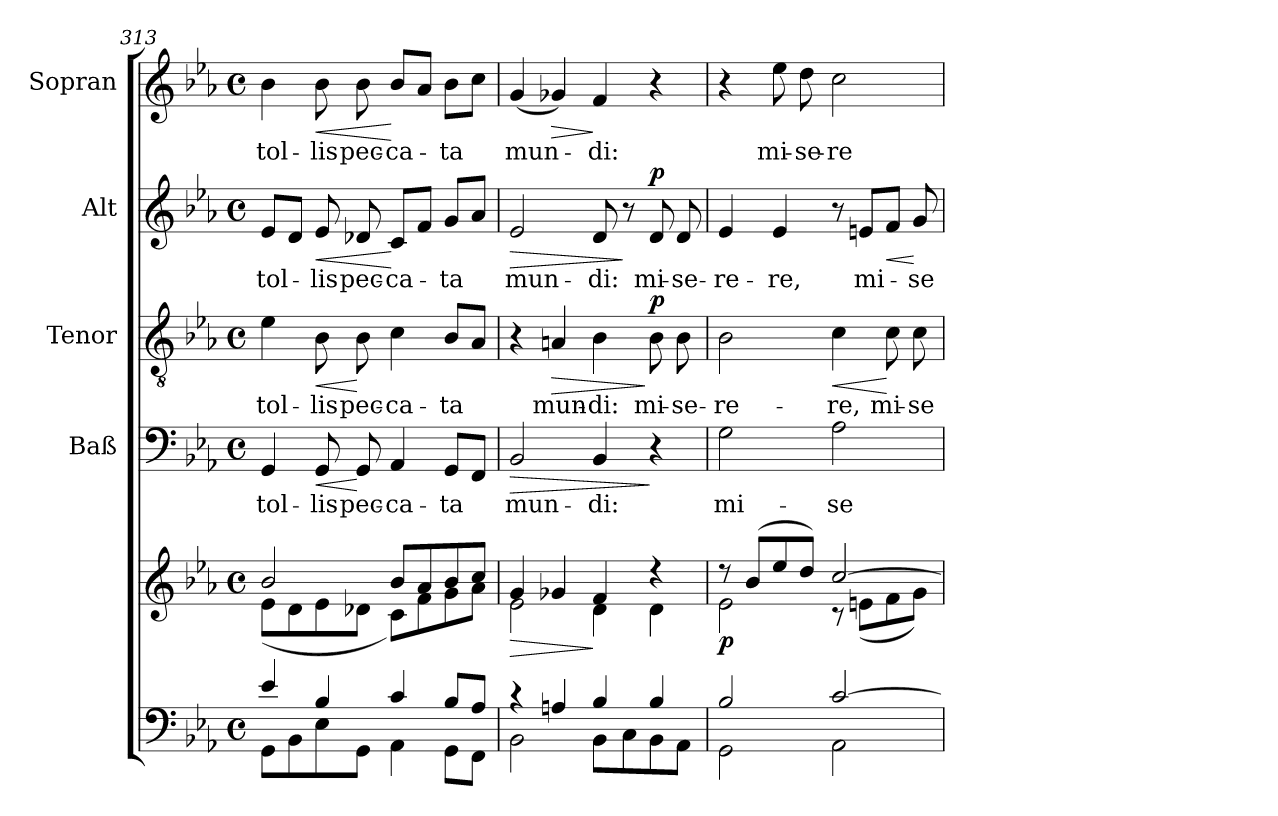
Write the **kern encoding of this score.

**kern	**kern	**dynam	**kern	**text	**dynam	**kern	**text	**dynam	**kern	**text	**dynam	**kern	**text	**dynam
*part5	*part5	*part5	*part4	*part4	*part4	*part3	*part3	*part3	*part2	*part2	*part2	*part1	*part1	*part1
*staff6	*staff5	*staff5/6	*staff4	*staff4	*staff4	*staff3	*staff3	*staff3	*staff2	*staff2	*staff2	*staff1	*staff1	*staff1
*	*	*	*I"Baß	*	*	*I"Tenor	*	*	*I"Alt	*	*	*I"Sopran	*	*
*	*	*	*I'Baß	*	*	*I'Ten	*	*	*I'Alt	*	*	*I'Sop	*	*
*clefF4	*clefG2	*	*clefF4	*	*	*clefGv2	*	*	*clefG2	*	*	*clefG2	*	*
*k[b-e-a-]	*k[b-e-a-]	*	*k[b-e-a-]	*	*	*k[b-e-a-]	*	*	*k[b-e-a-]	*	*	*k[b-e-a-]	*	*
*E-:	*E-:	*	*E-:	*	*	*E-:	*	*	*E-:	*	*	*E-:	*	*
*M4/4	*M4/4	*	*M4/4	*	*	*M4/4	*	*	*M4/4	*	*	*M4/4	*	*
*met(c)	*met(c)	*	*met(c)	*	*	*met(c)	*	*	*met(c)	*	*	*met(c)	*	*
=313	=313	=313	=313	=313	=313	=313	=313	=313	=313	=313	=313	=313	=313	=313
*^	*^	*	*	*	*	*	*	*	*	*	*	*	*	*
!	!	!	!	!	!	!LO:LY:b	!	!	!LO:LY:b	!	!	!LO:LY:b	!	!	!LO:LY:b	!
4e-/	8GG\L	2b-/	(>8e-\L	.	4GG/	tol-	.	4e-\	tol-	.	8e-/L	tol-	.	4b-\	tol-	.
.	8BB-\	.	8d\	.	.	.	.	.	.	.	8d/J	.	.	.	.	.
!	!	!	!	!	!	!LO:LY:b	!LO:HP:b	!	!LO:LY:b	!LO:HP:b	!	!LO:LY:b	!LO:HP:b	!	!LO:LY:b	!LO:HP:b
4B-/	8E-\	.	8e-\	.	8GG/	-lis	<	8B-\	-lis	<	8e-/	-lis	<	8b-\	-lis	<
!	!	!	!	!	!	!LO:LY:b	!	!	!LO:LY:b	!	!	!LO:LY:b	!	!	!LO:LY:b	!
.	8GG\J	.	8d-X\J	.	8GG/	pec-	[	8B-\	pec-	[	8d-X/	pec-	.	8b-\	pec-	.
!	!	!	!	!	!	!LO:LY:b	!	!	!LO:LY:b	!	!	!LO:LY:b	!	!	!LO:LY:b	!
4c/	4AA-\	8b-/L	8c\L)	.	4AA-/	-ca-	.	4c\	-ca-	.	8c/L	-ca-	[	8b-/L	-ca-	[
.	.	8a-/	8f\	.	.	.	.	.	.	.	8f/J	.	.	8a-/J	.	.
!	!	!	!	!	!	!LO:LY:b	!	!	!LO:LY:b	!	!	!LO:LY:b	!	!	!LO:LY:b	!
8B-/L	8GG\L	8b-/	8g\	.	8GG/L	-ta	.	8B-/L	-ta	.	8g/L	-ta	.	8b-\L	-ta	.
8A-/J	8FF\J	8cc/J	8a-\J	.	8FF/J	.	.	8A-/J	.	.	8a-/J	.	.	8cc\J	.	.
=314	=314	=314	=314	=314	=314	=314	=314	=314	=314	=314	=314	=314	=314	=314	=314	=314
!	!	!	!	!LO:HP:b	!	!LO:LY:b	!LO:HP:b	!	!	!	!	!LO:LY:b	!LO:HP:b	!	!LO:LY:b	!
4rc	2BB-\	4g/	2e-\	>	2BB-/	mun-	>	4r	.	.	2e-/	mun-	>	(<4g/	mun-	.
!	!	!	!	!	!	!	!	!	!LO:LY:b	!LO:HP:b	!	!	!	!	!	!LO:HP:b
4An/	.	4g-X/	.	.	.	.	.	4An/	mun-	>	.	.	.	4g-X/)	.	>
!	!	!	!	!	!	!LO:LY:b	!	!	!LO:LY:b	!	!	!LO:LY:b	!	!	!LO:LY:b	!
4B-/	8BB-\L	4f/	4d\	]	4BB-/	-di:	.	4B-\	-di:	.	8d/	-di:	.	4f/	-di:	]
.	8C\	.	.	.	.	.	.	.	.	.	8r	.	]	.	.	.
!	!	!	!	!	!	!	!	!	!LO:LY:b	!LO:DY:n=1:a	!	!LO:LY:b	!LO:DY:a	!	!	!
4B-/	8BB-\	4rdd	4d\	.	4r	.	]	8B-\	mi-	] p	8d/	mi-	p	4r	.	.
!	!	!	!	!	!	!	!	!	!LO:LY:b	!	!	!LO:LY:b	!	!	!	!
.	8AA-\J	.	.	.	.	.	.	8B-\	-se-	.	8d/	-se-	.	.	.	.
!!LO:PB:g=z
=315	=315	=315	=315	=315	=315	=315	=315	=315	=315	=315	=315	=315	=315	=315	=315	=315
!	!	!	!	!LO:DY:b	!	!LO:LY:b	!	!	!LO:LY:b	!	!	!LO:LY:b	!	!	!	!
2B-/	2GG\	8rdd	2e-\	p	2G\	mi-	.	2B-\	-re-	.	4e-/	-re-	.	4r	.	.
.	.	(<8b-/L	.	.	.	.	.	.	.	.	.	.	.	.	.	.
!	!	!	!	!	!	!	!	!	!	!	!	!LO:LY:b	!	!	!LO:LY:b	!
.	.	8ee-/	.	.	.	.	.	.	.	.	4e-/	-re,	.	8ee-\	mi-	.
!	!	!	!	!	!	!	!	!	!	!	!	!	!	!	!LO:LY:b	!
.	.	8dd/J)	.	.	.	.	.	.	.	.	.	.	.	8dd\	-se-	.
!	!	!	!	!	!	!LO:LY:b	!	!	!LO:LY:b	!LO:HP:b	!	!	!	!	!LO:LY:b	!
[>2c/	2AA-\	[>2cc/	8rc	.	2A-\	-se-	.	4c\	-re,	<	8r	.	.	2cc\	-re-	.
!	!	!	!	!	!	!	!	!	!	!	!	!LO:LY:b	!	!	!	!
.	.	.	(>8en\L	.	.	.	.	.	.	.	8en/L	mi-	.	.	.	.
!	!	!	!	!	!	!	!	!	!LO:LY:b	!	!	!	!LO:HP:b	!	!	!
.	.	.	8f\	.	.	.	.	8c\	mi-	[	8f/J	.	<	.	.	.
!	!	!	!	!	!	!	!	!	!LO:LY:b	!	!	!LO:LY:b	!	!	!	!
.	.	.	8g\J)	.	.	.	.	8c\	-se-	.	8g/	-se-	[	.	.	.
*v	*v	*	*	*	*	*	*	*	*	*	*	*	*	*	*	*
*	*v	*v	*	*	*	*	*	*	*	*	*	*	*	*	*
=	=	=	=	=	=	=	=	=	=	=	=	=	=	=
*-	*-	*-	*-	*-	*-	*-	*-	*-	*-	*-	*-	*-	*-	*-
